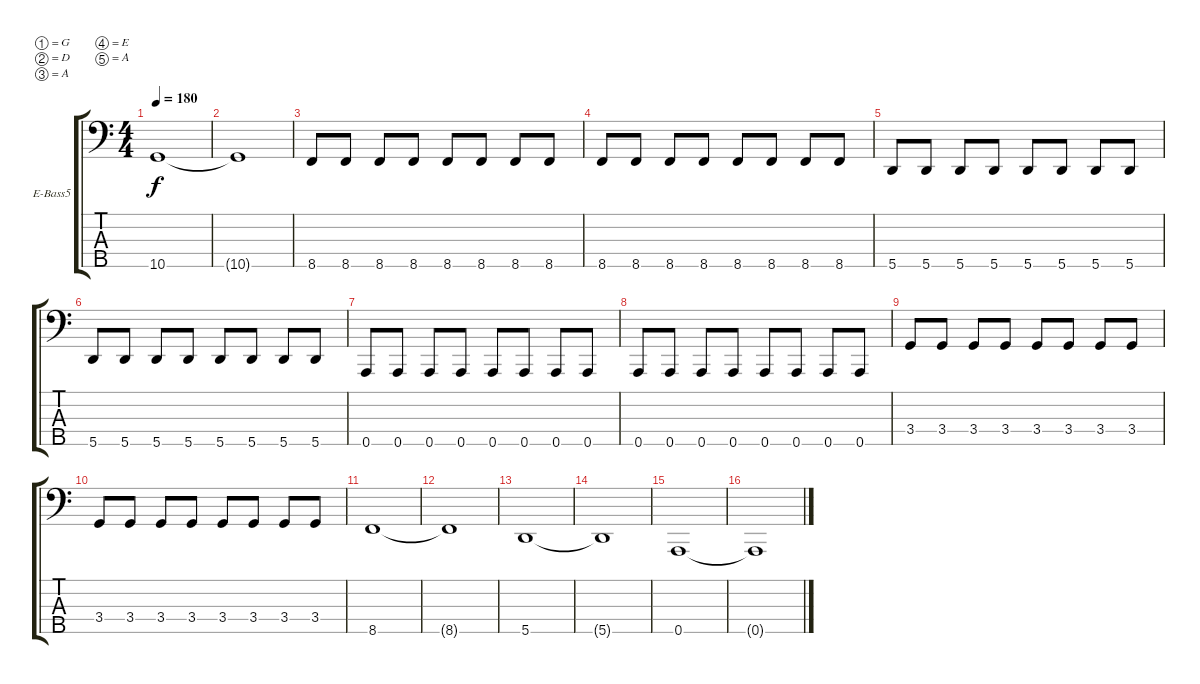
\bracketExtendMode groupsimilarinstruments
\firstSystemTrackNameOrientation horizontal
\otherSystemsTrackNameOrientation horizontal
\track ("Bass" "E-Bass5") {instrument electricbasspick}
\staff {score tabs}
\tuning (G2 D2 A1 E1 A0)
\ts (4 4)
\tempo 180
\clef f4
\ks c
10.5.1{dy f} |
10.5{t}.1 |
8.5.8 8.5.8 8.5.8 8.5.8 8.5.8 8.5.8 8.5.8 8.5.8 |
8.5.8 8.5.8 8.5.8 8.5.8 8.5.8 8.5.8 8.5.8 8.5.8 |
5.5.8 5.5.8 5.5.8 5.5.8 5.5.8 5.5.8 5.5.8 5.5.8 |
5.5.8 5.5.8 5.5.8 5.5.8 5.5.8 5.5.8 5.5.8 5.5.8 |
0.5.8 0.5.8 0.5.8 0.5.8 0.5.8 0.5.8 0.5.8 0.5.8 |
0.5.8 0.5.8 0.5.8 0.5.8 0.5.8 0.5.8 0.5.8 0.5.8 |
3.4.8 3.4.8 3.4.8 3.4.8 3.4.8 3.4.8 3.4.8 3.4.8 |
3.4.8 3.4.8 3.4.8 3.4.8 3.4.8 3.4.8 3.4.8 3.4.8 |
8.5.1 |
8.5{t}.1 |
5.5.1 |
5.5{t}.1 |
0.5.1 |
0.5{t}.1
